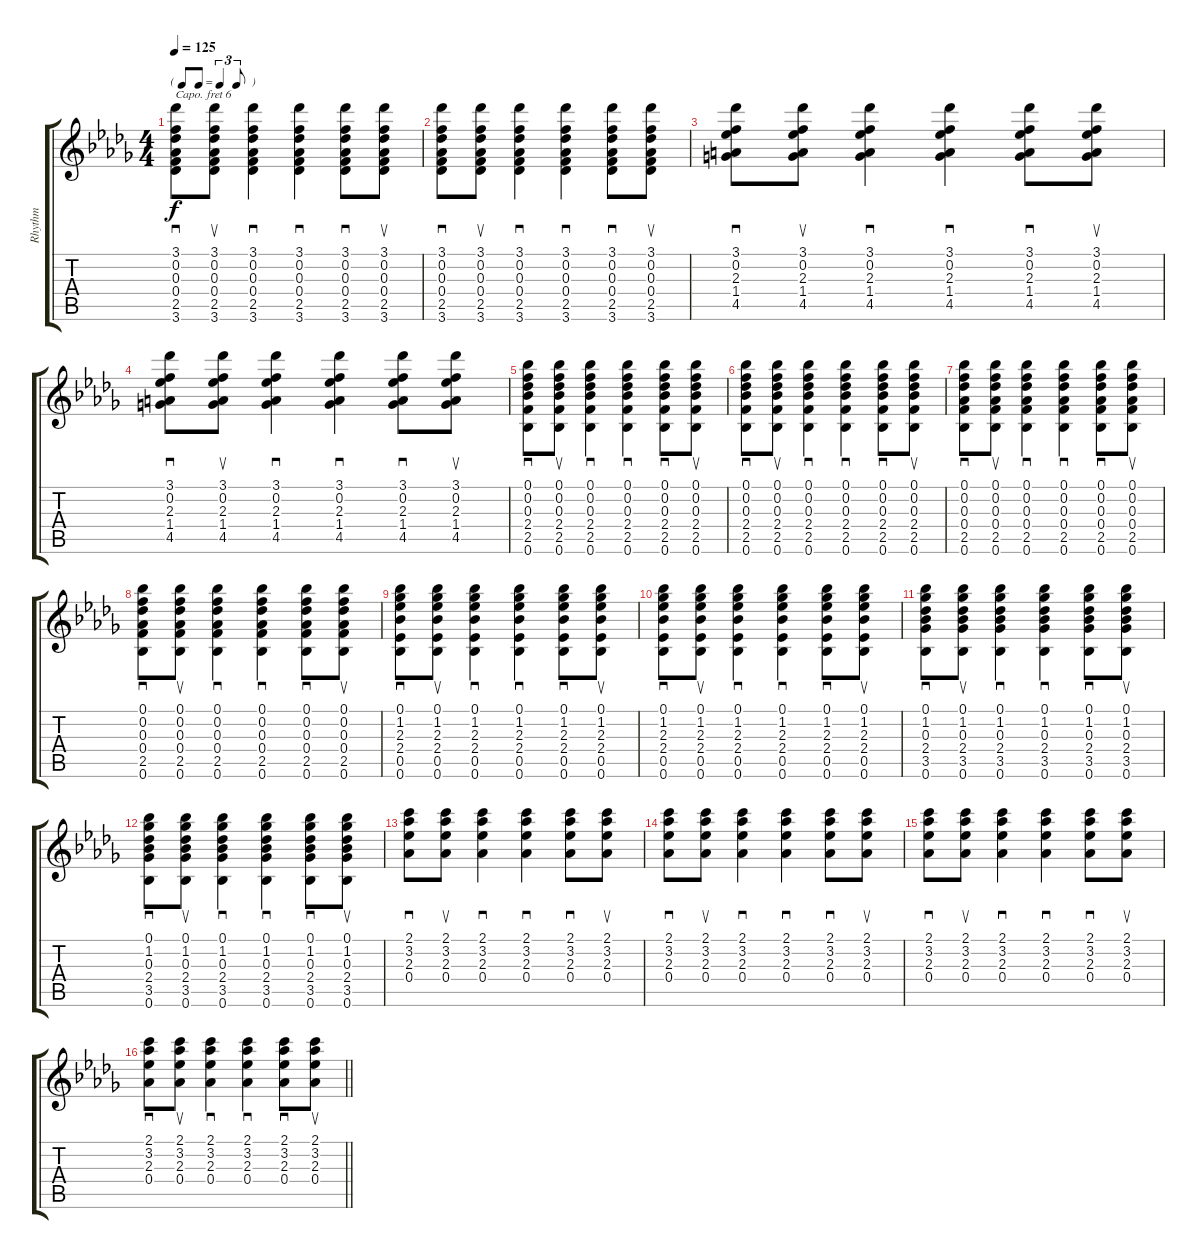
\track ("Rhythm" "Rhythm") {instrument acousticguitarsteel}
\staff {score tabs}
\capo 6
\tuning (E4 B3 G3 D3 A2 E2) {hide}
\ts (4 4)
\tf triplet8th
\tempo 125
\clef g2
\ks db
(3.1 0.2 0.3 0.4 2.5 3.6).8{sd dy f} (3.1 0.2 0.3 0.4 2.5 3.6).8{su} (3.1 0.2 0.3 0.4 2.5 3.6).4{sd} (3.1 0.2 0.3 0.4 2.5 3.6).4{sd} (3.1 0.2 0.3 0.4 2.5 3.6).8{sd} (3.1 0.2 0.3 0.4 2.5 3.6).8{su} |
(3.1 0.2 0.3 0.4 2.5 3.6).8{sd} (3.1 0.2 0.3 0.4 2.5 3.6).8{su} (3.1 0.2 0.3 0.4 2.5 3.6).4{sd} (3.1 0.2 0.3 0.4 2.5 3.6).4{sd} (3.1 0.2 0.3 0.4 2.5 3.6).8{sd} (3.1 0.2 0.3 0.4 2.5 3.6).8{su} |
(3.1 0.2 2.3 1.4 4.5).8{sd} (3.1 0.2 2.3 1.4 4.5).8{su} (3.1 0.2 2.3 1.4 4.5).4{sd} (3.1 0.2 2.3 1.4 4.5).4{sd} (3.1 0.2 2.3 1.4 4.5).8{sd} (3.1 0.2 2.3 1.4 4.5).8{su} |
(3.1 0.2 2.3 1.4 4.5).8{sd} (3.1 0.2 2.3 1.4 4.5).8{su} (3.1 0.2 2.3 1.4 4.5).4{sd} (3.1 0.2 2.3 1.4 4.5).4{sd} (3.1 0.2 2.3 1.4 4.5).8{sd} (3.1 0.2 2.3 1.4 4.5).8{su} |
(0.1 0.2 0.3 2.4 2.5 0.6).8{sd} (0.1 0.2 0.3 2.4 2.5 0.6).8{su} (0.1 0.2 0.3 2.4 2.5 0.6).4{sd} (0.1 0.2 0.3 2.4 2.5 0.6).4{sd} (0.1 0.2 0.3 2.4 2.5 0.6).8{sd} (0.1 0.2 0.3 2.4 2.5 0.6).8{su} |
(0.1 0.2 0.3 2.4 2.5 0.6).8{sd} (0.1 0.2 0.3 2.4 2.5 0.6).8{su} (0.1 0.2 0.3 2.4 2.5 0.6).4{sd} (0.1 0.2 0.3 2.4 2.5 0.6).4{sd} (0.1 0.2 0.3 2.4 2.5 0.6).8{sd} (0.1 0.2 0.3 2.4 2.5 0.6).8{su} |
(0.1 0.2 0.3 0.4 2.5 0.6).8{sd} (0.1 0.2 0.3 0.4 2.5 0.6).8{su} (0.1 0.2 0.3 0.4 2.5 0.6).4{sd} (0.1 0.2 0.3 0.4 2.5 0.6).4{sd} (0.1 0.2 0.3 0.4 2.5 0.6).8{sd} (0.1 0.2 0.3 0.4 2.5 0.6).8{su} |
(0.1 0.2 0.3 0.4 2.5 0.6).8{sd} (0.1 0.2 0.3 0.4 2.5 0.6).8{su} (0.1 0.2 0.3 0.4 2.5 0.6).4{sd} (0.1 0.2 0.3 0.4 2.5 0.6).4{sd} (0.1 0.2 0.3 0.4 2.5 0.6).8{sd} (0.1 0.2 0.3 0.4 2.5 0.6).8{su} |
(0.1 1.2 2.3 2.4 0.5 0.6).8{sd} (0.1 1.2 2.3 2.4 0.5 0.6).8{su} (0.1 1.2 2.3 2.4 0.5 0.6).4{sd} (0.1 1.2 2.3 2.4 0.5 0.6).4{sd} (0.1 1.2 2.3 2.4 0.5 0.6).8{sd} (0.1 1.2 2.3 2.4 0.5 0.6).8{su} |
(0.1 1.2 2.3 2.4 0.5 0.6).8{sd} (0.1 1.2 2.3 2.4 0.5 0.6).8{su} (0.1 1.2 2.3 2.4 0.5 0.6).4{sd} (0.1 1.2 2.3 2.4 0.5 0.6).4{sd} (0.1 1.2 2.3 2.4 0.5 0.6).8{sd} (0.1 1.2 2.3 2.4 0.5 0.6).8{su} |
(0.1 1.2 0.3 2.4 3.5 0.6).8{sd} (0.1 1.2 0.3 2.4 3.5 0.6).8{su} (0.1 1.2 0.3 2.4 3.5 0.6).4{sd} (0.1 1.2 0.3 2.4 3.5 0.6).4{sd} (0.1 1.2 0.3 2.4 3.5 0.6).8{sd} (0.1 1.2 0.3 2.4 3.5 0.6).8{su} |
(0.1 1.2 0.3 2.4 3.5 0.6).8{sd} (0.1 1.2 0.3 2.4 3.5 0.6).8{su} (0.1 1.2 0.3 2.4 3.5 0.6).4{sd} (0.1 1.2 0.3 2.4 3.5 0.6).4{sd} (0.1 1.2 0.3 2.4 3.5 0.6).8{sd} (0.1 1.2 0.3 2.4 3.5 0.6).8{su} |
(2.1 3.2 2.3 0.4).8{sd} (2.1 3.2 2.3 0.4).8{su} (2.1 3.2 2.3 0.4).4{sd} (2.1 3.2 2.3 0.4).4{sd} (2.1 3.2 2.3 0.4).8{sd} (2.1 3.2 2.3 0.4).8{su} |
(2.1 3.2 2.3 0.4).8{sd} (2.1 3.2 2.3 0.4).8{su} (2.1 3.2 2.3 0.4).4{sd} (2.1 3.2 2.3 0.4).4{sd} (2.1 3.2 2.3 0.4).8{sd} (2.1 3.2 2.3 0.4).8{su} |
(2.1 3.2 2.3 0.4).8{sd} (2.1 3.2 2.3 0.4).8{su} (2.1 3.2 2.3 0.4).4{sd} (2.1 3.2 2.3 0.4).4{sd} (2.1 3.2 2.3 0.4).8{sd} (2.1 3.2 2.3 0.4).8{su} |
\barLineRight lightlight
(2.1 3.2 2.3 0.4).8{sd} (2.1 3.2 2.3 0.4).8{su} (2.1 3.2 2.3 0.4).4{sd} (2.1 3.2 2.3 0.4).4{sd} (2.1 3.2 2.3 0.4).8{sd} (2.1 3.2 2.3 0.4).8{su}
